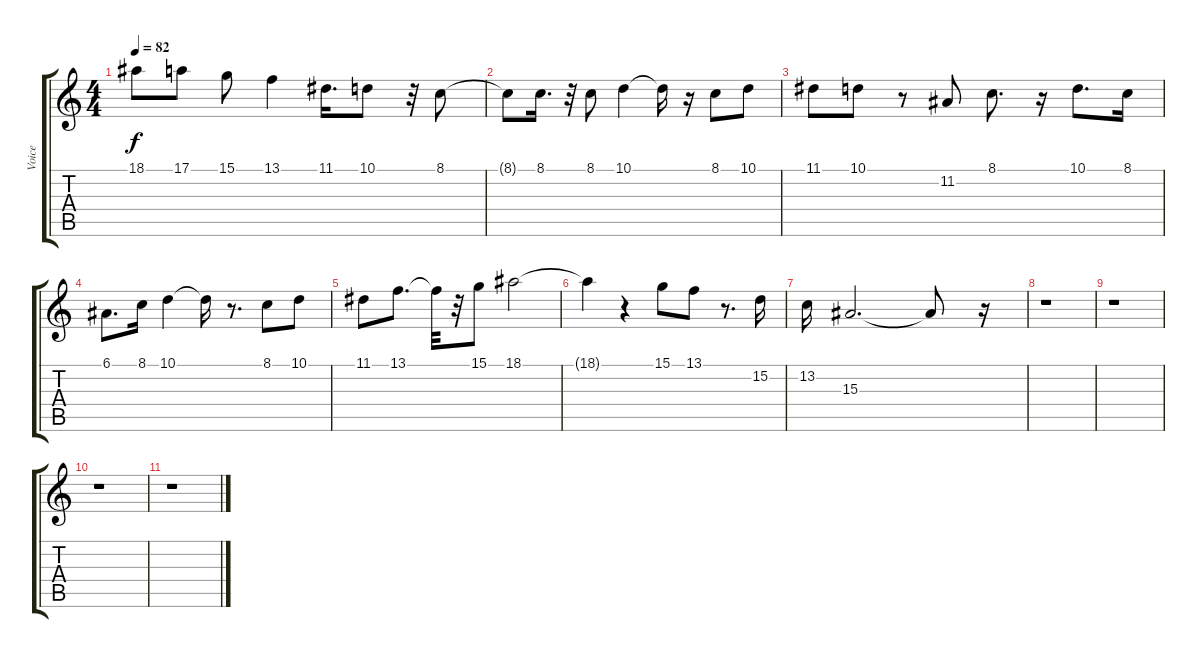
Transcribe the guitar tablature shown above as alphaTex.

\track ("Voice" "Voice") {instrument piccolo}
\staff {score tabs}
\tuning (E4 B3 G3 D3 A2 E2) {hide}
\ts (4 4)
\tempo 82
\clef g2
\ks c
18.1.8{dy f} 17.1.8 15.1.8 13.1.4 11.1.16{d} 10.1.8 r.32 8.1.8 |
8.1{t}.8 8.1.16{d} r.32 8.1.8 10.1.4 10.1{t}.16 r.16 8.1.8 10.1.8 |
11.1.8 10.1.8 r.8 11.2.8 8.1.8{d} r.16 10.1.8{d} 8.1.16 |
6.1.8{d} 8.1.16 10.1.4 10.1{t}.16 r.8{d} 8.1.8 10.1.8 |
11.1.8 13.1.8{d} 13.1{t}.32 r.32 15.1.8 18.1.2 |
18.1{t}.4 r.4 15.1.8 13.1.8 r.8{d} 15.2.16 |
13.2.16 15.3.2{d} 15.3{t}.8 r.16 |
r.1 |
r.1 |
r.1 |
r.1
